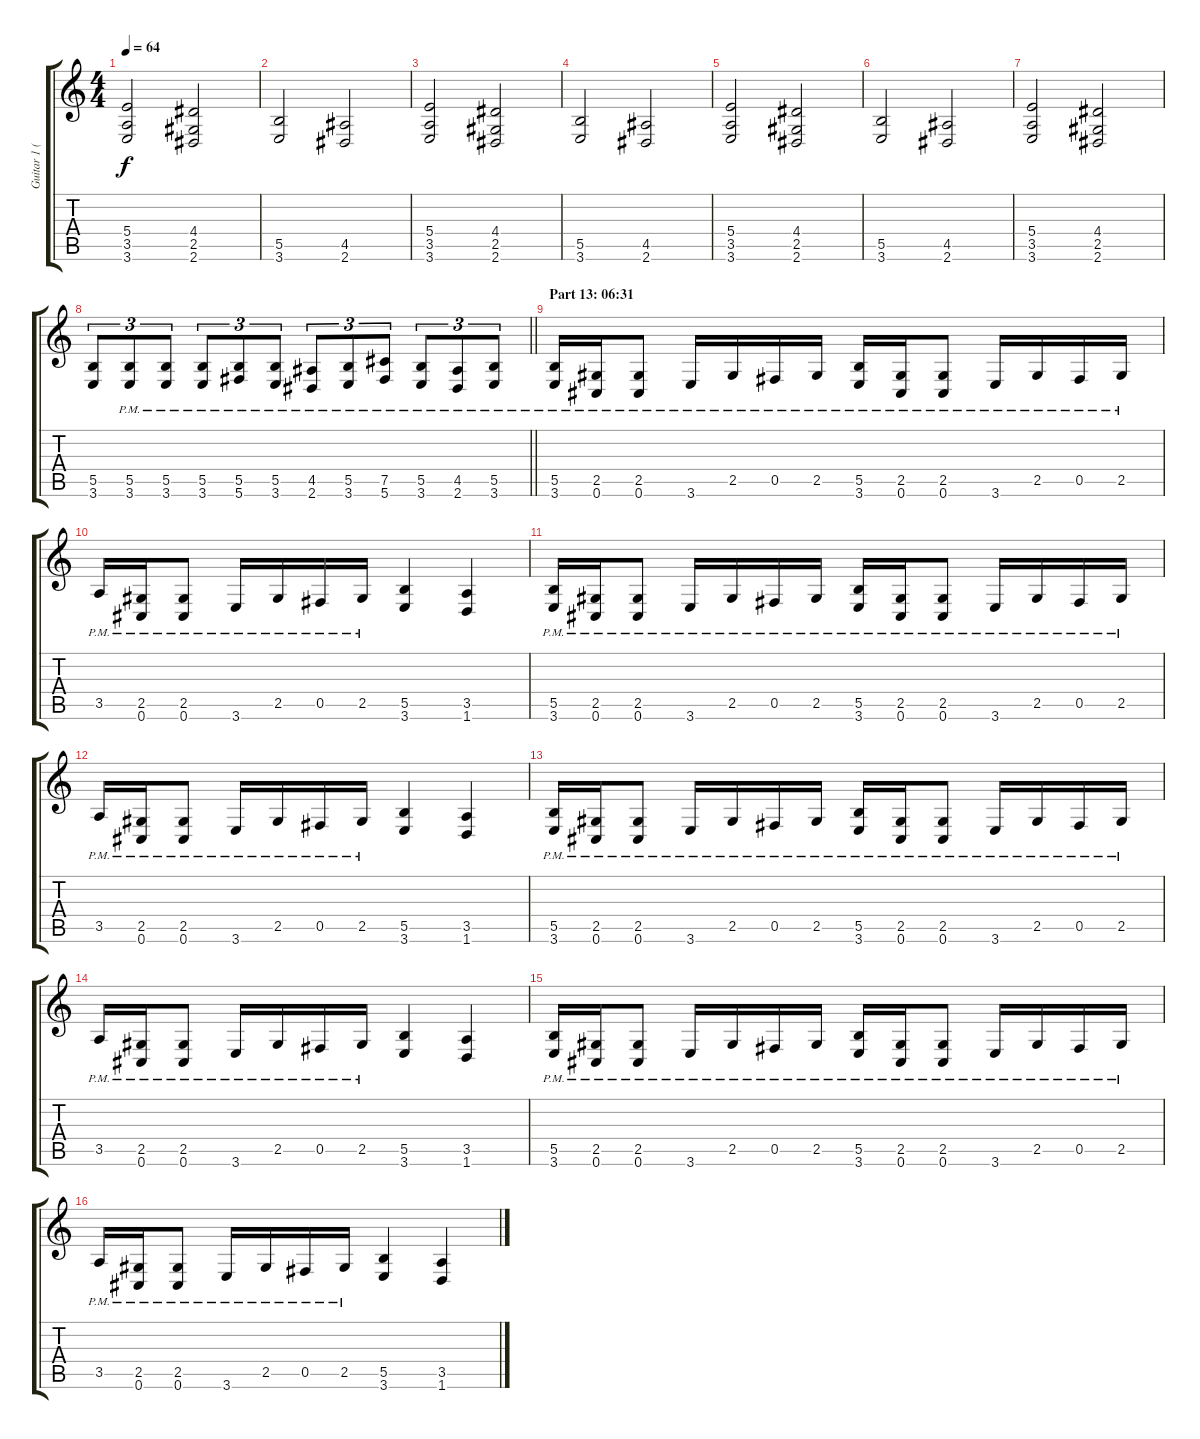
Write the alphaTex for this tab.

\track ("Guitar 1 (Distortion)" "Guitar 1 (") {instrument distortionguitar}
\staff {score tabs}
\tuning (Db4 Ab3 E3 B2 Gb2 Db2) {hide}
\ts (4 4)
\tempo 64
\clef g2
\ks c
(5.4 3.5 3.6).2{dy f} (4.4 2.5 2.6).2 |
(5.5 3.6).2 (4.5 2.6).2 |
(5.4 3.5 3.6).2 (4.4 2.5 2.6).2 |
(5.5 3.6).2 (4.5 2.6).2 |
(5.4 3.5 3.6).2 (4.4 2.5 2.6).2 |
(5.5 3.6).2 (4.5 2.6).2 |
(5.4 3.5 3.6).2 (4.4 2.5 2.6).2 |
\barLineRight lightlight
(5.5 3.6).8{tu (3 2)} (5.5{pm} 3.6{pm}).8{tu (3 2)} (5.5{pm} 3.6{pm}).8{tu (3 2)} (5.5{pm} 3.6{pm}).8{tu (3 2)} (5.5{pm} 5.6{pm}).8{tu (3 2)} (5.5{pm} 3.6{pm}).8{tu (3 2)} (4.5{pm} 2.6{pm}).8{tu (3 2)} (5.5{pm} 3.6{pm}).8{tu (3 2)} (7.5{pm} 5.6{pm}).8{tu (3 2)} (5.5{pm} 3.6{pm}).8{tu (3 2)} (4.5{pm} 2.6{pm}).8{tu (3 2)} (5.5{pm} 3.6{pm}).8{tu (3 2)} |
\section ("" "Part 13: 06:31")
(5.5{pm} 3.6{pm}).16 (2.5{pm} 0.6{pm}).16 (2.5{pm} 0.6{pm}).8 3.6{pm}.16 2.5{pm}.16 0.5{pm}.16 2.5{pm}.16 (5.5{pm} 3.6{pm}).16 (2.5{pm} 0.6{pm}).16 (2.5{pm} 0.6{pm}).8 3.6{pm}.16 2.5{pm}.16 0.5{pm}.16 2.5{pm}.16 |
3.5{pm}.16 (2.5{pm} 0.6{pm}).16 (2.5{pm} 0.6{pm}).8 3.6{pm}.16 2.5{pm}.16 0.5{pm}.16 2.5{pm}.16 (5.5 3.6).4 (3.5 1.6).4 |
(5.5{pm} 3.6{pm}).16 (2.5{pm} 0.6{pm}).16 (2.5{pm} 0.6{pm}).8 3.6{pm}.16 2.5{pm}.16 0.5{pm}.16 2.5{pm}.16 (5.5{pm} 3.6{pm}).16 (2.5{pm} 0.6{pm}).16 (2.5{pm} 0.6{pm}).8 3.6{pm}.16 2.5{pm}.16 0.5{pm}.16 2.5{pm}.16 |
3.5{pm}.16 (2.5{pm} 0.6{pm}).16 (2.5{pm} 0.6{pm}).8 3.6{pm}.16 2.5{pm}.16 0.5{pm}.16 2.5{pm}.16 (5.5 3.6).4 (3.5 1.6).4 |
(5.5{pm} 3.6{pm}).16 (2.5{pm} 0.6{pm}).16 (2.5{pm} 0.6{pm}).8 3.6{pm}.16 2.5{pm}.16 0.5{pm}.16 2.5{pm}.16 (5.5{pm} 3.6{pm}).16 (2.5{pm} 0.6{pm}).16 (2.5{pm} 0.6{pm}).8 3.6{pm}.16 2.5{pm}.16 0.5{pm}.16 2.5{pm}.16 |
3.5{pm}.16 (2.5{pm} 0.6{pm}).16 (2.5{pm} 0.6{pm}).8 3.6{pm}.16 2.5{pm}.16 0.5{pm}.16 2.5{pm}.16 (5.5 3.6).4 (3.5 1.6).4 |
(5.5{pm} 3.6{pm}).16 (2.5{pm} 0.6{pm}).16 (2.5{pm} 0.6{pm}).8 3.6{pm}.16 2.5{pm}.16 0.5{pm}.16 2.5{pm}.16 (5.5{pm} 3.6{pm}).16 (2.5{pm} 0.6{pm}).16 (2.5{pm} 0.6{pm}).8 3.6{pm}.16 2.5{pm}.16 0.5{pm}.16 2.5{pm}.16 |
3.5{pm}.16 (2.5{pm} 0.6{pm}).16 (2.5{pm} 0.6{pm}).8 3.6{pm}.16 2.5{pm}.16 0.5{pm}.16 2.5{pm}.16 (5.5 3.6).4 (3.5 1.6).4
